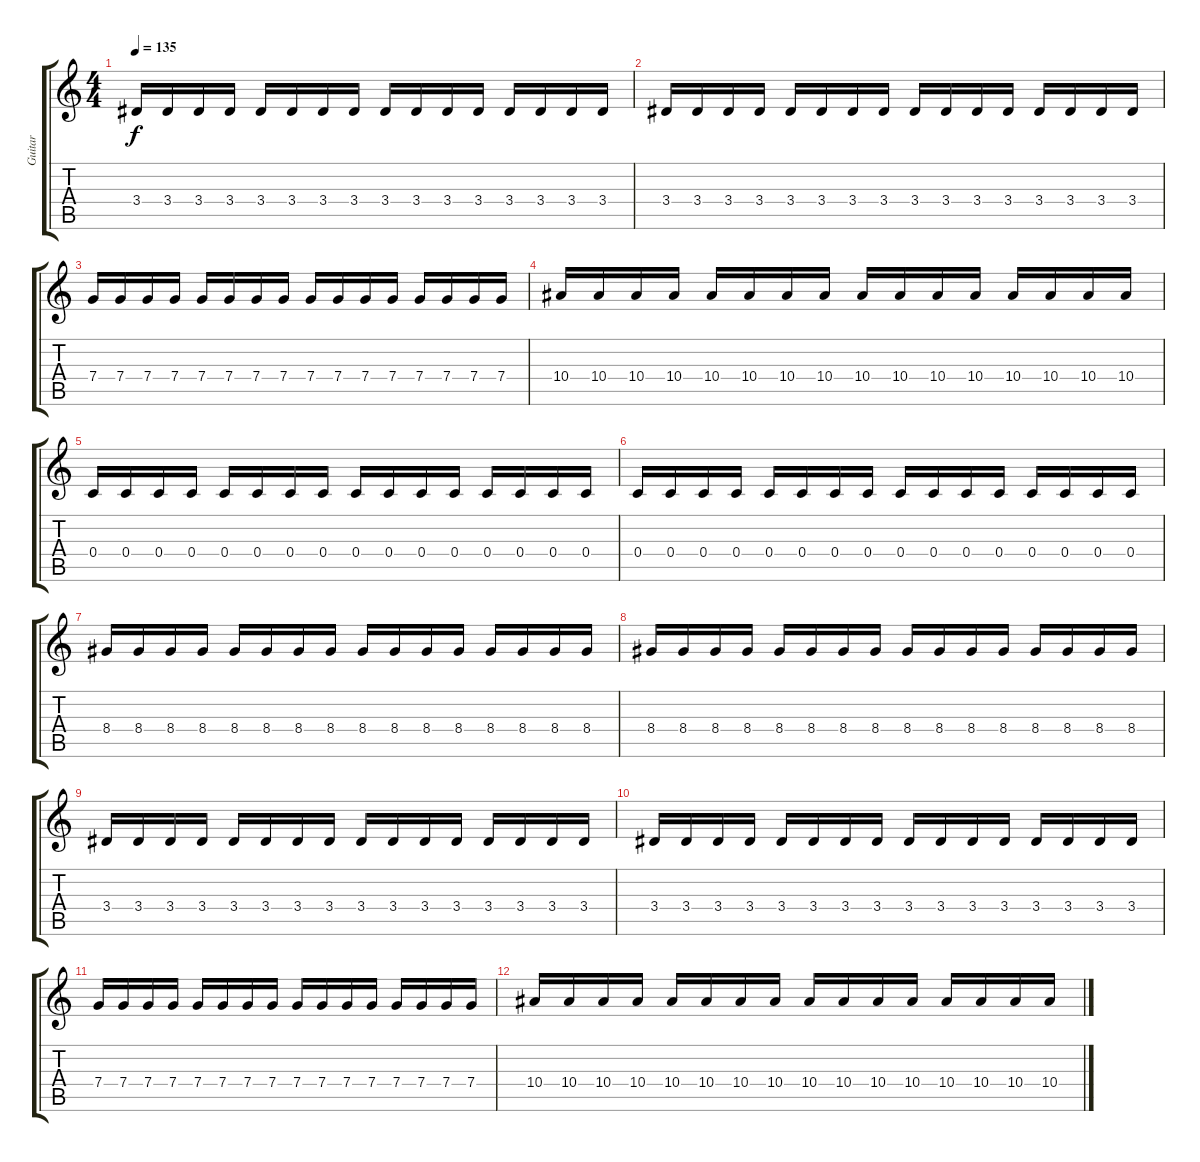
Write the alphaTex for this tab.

\track ("Guitar" "Guitar") {instrument overdrivenguitar}
\staff {score tabs}
\tuning (D4 A3 F3 C3 G2 C2) {hide}
\ts (4 4)
\tempo 135
\clef g2
\ks c
3.4.16{dy f} 3.4.16 3.4.16 3.4.16 3.4.16 3.4.16 3.4.16 3.4.16 3.4.16 3.4.16 3.4.16 3.4.16 3.4.16 3.4.16 3.4.16 3.4.16 |
3.4.16 3.4.16 3.4.16 3.4.16 3.4.16 3.4.16 3.4.16 3.4.16 3.4.16 3.4.16 3.4.16 3.4.16 3.4.16 3.4.16 3.4.16 3.4.16 |
7.4.16 7.4.16 7.4.16 7.4.16 7.4.16 7.4.16 7.4.16 7.4.16 7.4.16 7.4.16 7.4.16 7.4.16 7.4.16 7.4.16 7.4.16 7.4.16 |
10.4.16 10.4.16 10.4.16 10.4.16 10.4.16 10.4.16 10.4.16 10.4.16 10.4.16 10.4.16 10.4.16 10.4.16 10.4.16 10.4.16 10.4.16 10.4.16 |
0.4.16 0.4.16 0.4.16 0.4.16 0.4.16 0.4.16 0.4.16 0.4.16 0.4.16 0.4.16 0.4.16 0.4.16 0.4.16 0.4.16 0.4.16 0.4.16 |
0.4.16 0.4.16 0.4.16 0.4.16 0.4.16 0.4.16 0.4.16 0.4.16 0.4.16 0.4.16 0.4.16 0.4.16 0.4.16 0.4.16 0.4.16 0.4.16 |
8.4.16 8.4.16 8.4.16 8.4.16 8.4.16 8.4.16 8.4.16 8.4.16 8.4.16 8.4.16 8.4.16 8.4.16 8.4.16 8.4.16 8.4.16 8.4.16 |
8.4.16 8.4.16 8.4.16 8.4.16 8.4.16 8.4.16 8.4.16 8.4.16 8.4.16 8.4.16 8.4.16 8.4.16 8.4.16 8.4.16 8.4.16 8.4.16 |
3.4.16 3.4.16 3.4.16 3.4.16 3.4.16 3.4.16 3.4.16 3.4.16 3.4.16 3.4.16 3.4.16 3.4.16 3.4.16 3.4.16 3.4.16 3.4.16 |
3.4.16 3.4.16 3.4.16 3.4.16 3.4.16 3.4.16 3.4.16 3.4.16 3.4.16 3.4.16 3.4.16 3.4.16 3.4.16 3.4.16 3.4.16 3.4.16 |
7.4.16 7.4.16 7.4.16 7.4.16 7.4.16 7.4.16 7.4.16 7.4.16 7.4.16 7.4.16 7.4.16 7.4.16 7.4.16 7.4.16 7.4.16 7.4.16 |
10.4.16 10.4.16 10.4.16 10.4.16 10.4.16 10.4.16 10.4.16 10.4.16 10.4.16 10.4.16 10.4.16 10.4.16 10.4.16 10.4.16 10.4.16 10.4.16
